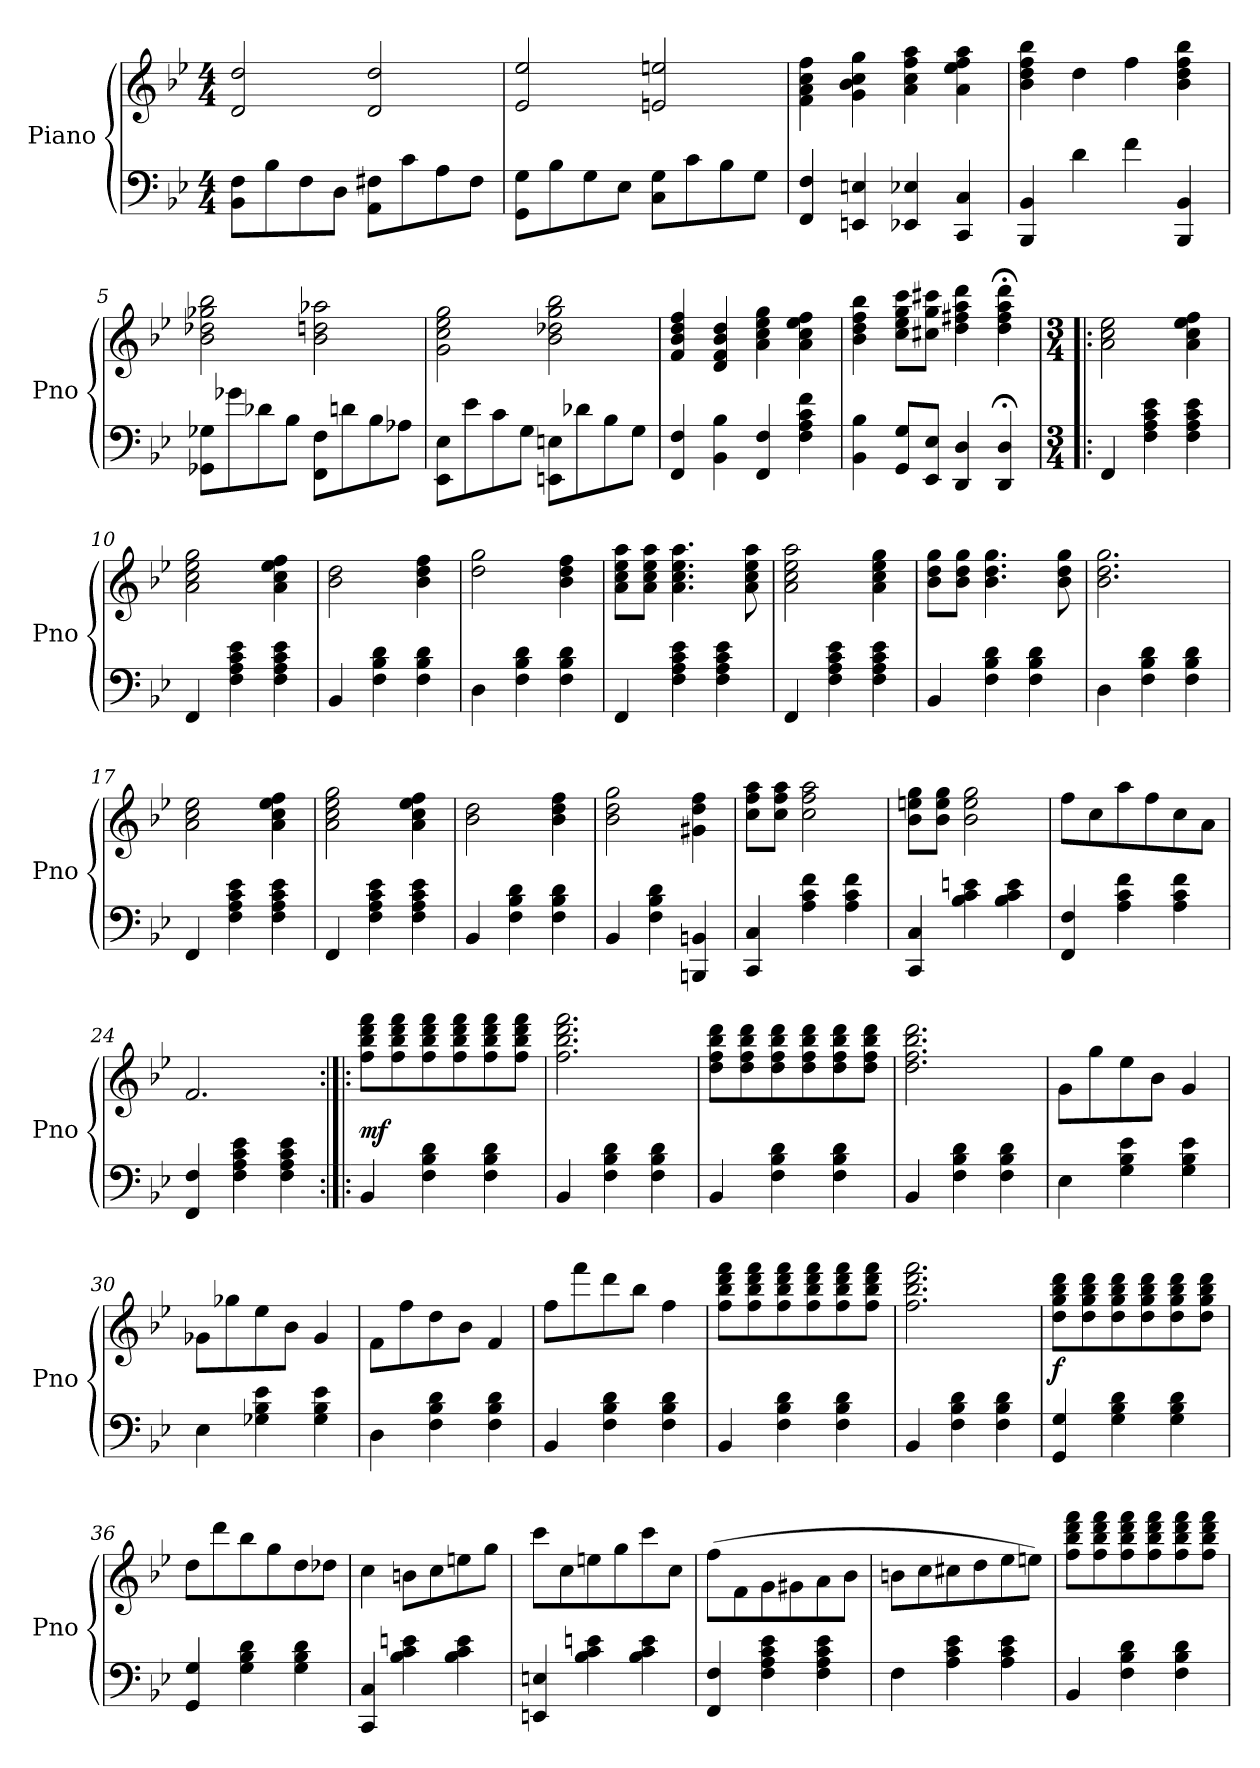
**kern	**kern	**dynam
*part1	*part1	*part1
*staff2	*staff1	*staff1/2
*I"Piano	*	*
*I'Pno	*	*
*clefF4	*clefG2	*
*k[b-e-]	*k[b-e-]	*
*M4/4	*M4/4	*
*MM120	*MM120	*
=1	=1	=1
8BB-\ 8F\L	2d/ 2dd/	.
8B-\	.	.
8F\	.	.
8D\J	.	.
8AA\ 8F#X\L	2d/ 2dd/	.
8c\	.	.
8A\	.	.
8F#\J	.	.
=2	=2	=2
8GG\ 8G\L	2e-/ 2ee-/	.
8B-\	.	.
8G\	.	.
8E-\J	.	.
8C\ 8G\L	2en/ 2een/	.
8c\	.	.
8B-\	.	.
8G\J	.	.
=3	=3	=3
4FF/ 4F/	4f\ 4a\ 4cc\ 4ff\	.
4EEn/ 4En/	4g\ 4b-\ 4cc\ 4gg\	.
4EE-X/ 4E-X/	4a\ 4cc\ 4ff\ 4aa\	.
4CC/ 4C/	4a\ 4ee-\ 4ff\ 4aa\	.
=4	=4	=4
4BBB-/ 4BB-/	4b-\ 4dd\ 4ff\ 4bb-\	.
4d\	4dd\	.
4f\	4ff\	.
4BBB-/ 4BB-/	4b-\ 4dd\ 4ff\ 4bb-\	.
=5	=5	=5
8GG-X\ 8G-X\L	2b-\ 2dd-X\ 2gg-X\ 2bb-\	.
8g-X\	.	.
8d-X\	.	.
8B-\J	.	.
8FF\ 8F\L	2b-\ 2ddn\ 2aa-X\	.
8dn\	.	.
8B-\	.	.
8A-X\J	.	.
=6	=6	=6
8EE-\ 8E-\L	2g\ 2cc\ 2ee-\ 2gg\	.
8e-\	.	.
8c\	.	.
8G\J	.	.
8EEn\ 8En\L	2b-\ 2dd-X\ 2gg\ 2bb-\	.
8d-X\	.	.
8B-\	.	.
8G\J	.	.
=7	=7	=7
4FF/ 4F/	4f/ 4b-/ 4dd/ 4ff/	.
4BB-\ 4B-\	4d/ 4f/ 4b-/ 4dd/	.
4FF/ 4F/	4a\ 4cc\ 4ee-\ 4gg\	.
4F\ 4A\ 4c\ 4f\	4a\ 4cc\ 4ee-\ 4ff\	.
=8	=8	=8
4BB-\ 4B-\	4b-\ 4dd\ 4ff\ 4bb-\	.
8GG/ 8G/L	8cc\ 8ee-\ 8gg\ 8ccc\L	.
8EE-/ 8E-/J	8cc#X\ 8gg\ 8ccc#X\J	.
4DD/ 4D/	4dd\ 4ff#X\ 4aa\ 4ddd\	.
4DD;</ 4D;</	4dd;<\ 4ff#;<\ 4aa;<\ 4ddd;<\	.
=9!|:	=9!|:	=9!|:
*M3/4	*M3/4	*
4FF/	2a\ 2cc\ 2ee-\	.
4F\ 4A\ 4c\ 4e-\	.	.
4F\ 4A\ 4c\ 4e-\	4a\ 4cc\ 4ee-\ 4ff\	.
=10	=10	=10
4FF/	2a\ 2cc\ 2ee-\ 2gg\	.
4F\ 4A\ 4c\ 4e-\	.	.
4F\ 4A\ 4c\ 4e-\	4a\ 4cc\ 4ee-\ 4ff\	.
=11	=11	=11
4BB-/	2b-\ 2dd\	.
4F\ 4B-\ 4d\	.	.
4F\ 4B-\ 4d\	4b-\ 4dd\ 4ff\	.
=12	=12	=12
4D\	2dd\ 2gg\	.
4F\ 4B-\ 4d\	.	.
4F\ 4B-\ 4d\	4b-\ 4dd\ 4ff\	.
=13	=13	=13
4FF/	8a\ 8cc\ 8ee-\ 8aa\L	.
.	8a\ 8cc\ 8ee-\ 8aa\J	.
4F\ 4A\ 4c\ 4e-\	4.a\ 4.cc\ 4.ee-\ 4.aa\	.
4F\ 4A\ 4c\ 4e-\	.	.
.	8a\ 8cc\ 8ee-\ 8aa\	.
=14	=14	=14
4FF/	2a\ 2cc\ 2ee-\ 2aa\	.
4F\ 4A\ 4c\ 4e-\	.	.
4F\ 4A\ 4c\ 4e-\	4a\ 4cc\ 4ee-\ 4gg\	.
=15	=15	=15
4BB-/	8b-\ 8dd\ 8gg\L	.
.	8b-\ 8dd\ 8gg\J	.
4F\ 4B-\ 4d\	4.b-\ 4.dd\ 4.gg\	.
4F\ 4B-\ 4d\	.	.
.	8b-\ 8dd\ 8gg\	.
=16	=16	=16
4D\	2.b-\ 2.dd\ 2.gg\	.
4F\ 4B-\ 4d\	.	.
4F\ 4B-\ 4d\	.	.
=17	=17	=17
4FF/	2a\ 2cc\ 2ee-\	.
4F\ 4A\ 4c\ 4e-\	.	.
4F\ 4A\ 4c\ 4e-\	4a\ 4cc\ 4ee-\ 4ff\	.
=18	=18	=18
4FF/	2a\ 2cc\ 2ee-\ 2gg\	.
4F\ 4A\ 4c\ 4e-\	.	.
4F\ 4A\ 4c\ 4e-\	4a\ 4cc\ 4ee-\ 4ff\	.
=19	=19	=19
4BB-/	2b-\ 2dd\	.
4F\ 4B-\ 4d\	.	.
4F\ 4B-\ 4d\	4b-\ 4dd\ 4ff\	.
=20	=20	=20
4BB-/	2b-\ 2dd\ 2gg\	.
4F\ 4B-\ 4d\	.	.
4BBBn/ 4BBn/	4g#X\ 4dd\ 4ff\	.
=21	=21	=21
4CC/ 4C/	8cc\ 8ff\ 8aa\L	.
.	8cc\ 8ff\ 8aa\J	.
4A\ 4c\ 4f\	2cc\ 2ff\ 2aa\	.
4A\ 4c\ 4f\	.	.
=22	=22	=22
4CC/ 4C/	8b-\ 8een\ 8gg\L	.
.	8b-\ 8ee\ 8gg\J	.
4B-\ 4c\ 4en\	2b-\ 2ee\ 2gg\	.
4B-\ 4c\ 4e\	.	.
=23	=23	=23
4FF/ 4F/	8ff\L	.
.	8cc\	.
4A\ 4c\ 4f\	8aa\	.
.	8ff\	.
4A\ 4c\ 4f\	8cc\	.
.	8a\J	.
=24	=24	=24
4FF/ 4F/	2.f/	.
4F\ 4A\ 4c\ 4e-\	.	.
4F\ 4A\ 4c\ 4e-\	.	.
=25:|!|:	=25:|!|:	=25:|!|:
4BB-/	8ff\ 8bb-\ 8ddd\ 8fff\L	mf
.	8ff\ 8bb-\ 8ddd\ 8fff\	.
4F\ 4B-\ 4d\	8ff\ 8bb-\ 8ddd\ 8fff\	.
.	8ff\ 8bb-\ 8ddd\ 8fff\	.
4F\ 4B-\ 4d\	8ff\ 8bb-\ 8ddd\ 8fff\	.
.	8ff\ 8bb-\ 8ddd\ 8fff\J	.
=26	=26	=26
4BB-/	2.ff\ 2.bb-\ 2.ddd\ 2.fff\	.
4F\ 4B-\ 4d\	.	.
4F\ 4B-\ 4d\	.	.
=27	=27	=27
4BB-/	8dd\ 8ff\ 8bb-\ 8ddd\L	.
.	8dd\ 8ff\ 8bb-\ 8ddd\	.
4F\ 4B-\ 4d\	8dd\ 8ff\ 8bb-\ 8ddd\	.
.	8dd\ 8ff\ 8bb-\ 8ddd\	.
4F\ 4B-\ 4d\	8dd\ 8ff\ 8bb-\ 8ddd\	.
.	8dd\ 8ff\ 8bb-\ 8ddd\J	.
=28	=28	=28
4BB-/	2.dd\ 2.ff\ 2.bb-\ 2.ddd\	.
4F\ 4B-\ 4d\	.	.
4F\ 4B-\ 4d\	.	.
=29	=29	=29
4E-\	8g\L	.
.	8gg\	.
4G\ 4B-\ 4e-\	8ee-\	.
.	8b-\J	.
4G\ 4B-\ 4e-\	4g/	.
=30	=30	=30
4E-\	8g-X\L	.
.	8gg-X\	.
4G-X\ 4B-\ 4e-\	8ee-\	.
.	8b-\J	.
4G-\ 4B-\ 4e-\	4g-/	.
=31	=31	=31
4D\	8f\L	.
.	8ff\	.
4F\ 4B-\ 4d\	8dd\	.
.	8b-\J	.
4F\ 4B-\ 4d\	4f/	.
=32	=32	=32
4BB-/	8ff\L	.
.	8fff\	.
4F\ 4B-\ 4d\	8ddd\	.
.	8bb-\J	.
4F\ 4B-\ 4d\	4ff\	.
=33	=33	=33
4BB-/	8ff\ 8bb-\ 8ddd\ 8fff\L	.
.	8ff\ 8bb-\ 8ddd\ 8fff\	.
4F\ 4B-\ 4d\	8ff\ 8bb-\ 8ddd\ 8fff\	.
.	8ff\ 8bb-\ 8ddd\ 8fff\	.
4F\ 4B-\ 4d\	8ff\ 8bb-\ 8ddd\ 8fff\	.
.	8ff\ 8bb-\ 8ddd\ 8fff\J	.
=34	=34	=34
4BB-/	2.ff\ 2.bb-\ 2.ddd\ 2.fff\	.
4F\ 4B-\ 4d\	.	.
4F\ 4B-\ 4d\	.	.
=35	=35	=35
4GG/ 4G/	8dd\ 8gg\ 8bb-\ 8ddd\L	f
.	8dd\ 8gg\ 8bb-\ 8ddd\	.
4G\ 4B-\ 4d\	8dd\ 8gg\ 8bb-\ 8ddd\	.
.	8dd\ 8gg\ 8bb-\ 8ddd\	.
4G\ 4B-\ 4d\	8dd\ 8gg\ 8bb-\ 8ddd\	.
.	8dd\ 8gg\ 8bb-\ 8ddd\J	.
=36	=36	=36
4GG/ 4G/	8dd\L	.
.	8ddd\	.
4G\ 4B-\ 4d\	8bb-\	.
.	8gg\	.
4G\ 4B-\ 4d\	8dd\	.
.	8dd-X\J	.
=37	=37	=37
4CC/ 4C/	4cc\	.
4B-\ 4c\ 4en\	8bn\L	.
.	8cc\	.
4B-\ 4c\ 4e\	8een\	.
.	8gg\J	.
=38	=38	=38
4EEn/ 4En/	8ccc\L	.
.	8cc\	.
4B-\ 4c\ 4en\	8een\	.
.	8gg\	.
4B-\ 4c\ 4e\	8ccc\	.
.	8cc\J	.
=39	=39	=39
4FF/ 4F/	(8ff\L	.
.	8f\	.
4F\ 4A\ 4c\ 4e-\	8g\	.
.	8g#X\	.
4F\ 4A\ 4c\ 4e-\	8a\	.
.	8b-\J	.
=40	=40	=40
4F\	8bn\L	.
.	8cc\	.
4A\ 4c\ 4e-\	8cc#X\	.
.	8dd\	.
4A\ 4c\ 4e-\	8ee-\	.
.	8een\J)	.
=41	=41	=41
4BB-/	8ff\ 8bb-\ 8ddd\ 8fff\L	.
.	8ff\ 8bb-\ 8ddd\ 8fff\	.
4F\ 4B-\ 4d\	8ff\ 8bb-\ 8ddd\ 8fff\	.
.	8ff\ 8bb-\ 8ddd\ 8fff\	.
4F\ 4B-\ 4d\	8ff\ 8bb-\ 8ddd\ 8fff\	.
.	8ff\ 8bb-\ 8ddd\ 8fff\J	.
=	=	=
*-	*-	*-
